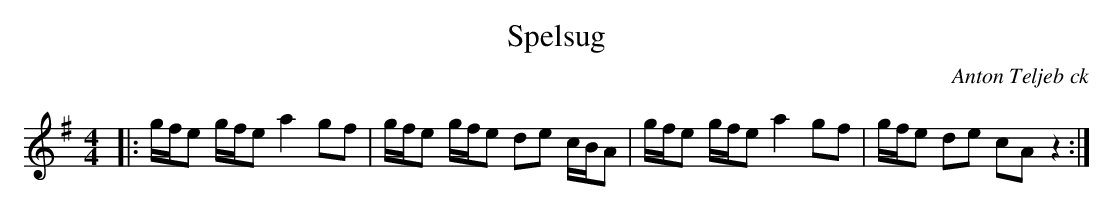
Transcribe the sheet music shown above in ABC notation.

X:1
T:Spelsug
C:Anton Teljeb ck
M:4/4
L:1/8
K:G
|: g/f/e g/f/e a2 gf | g/f/e g/f/e de c/B/A | g/f/e g/f/e a2 gf | g/f/e de cA z2 :|
